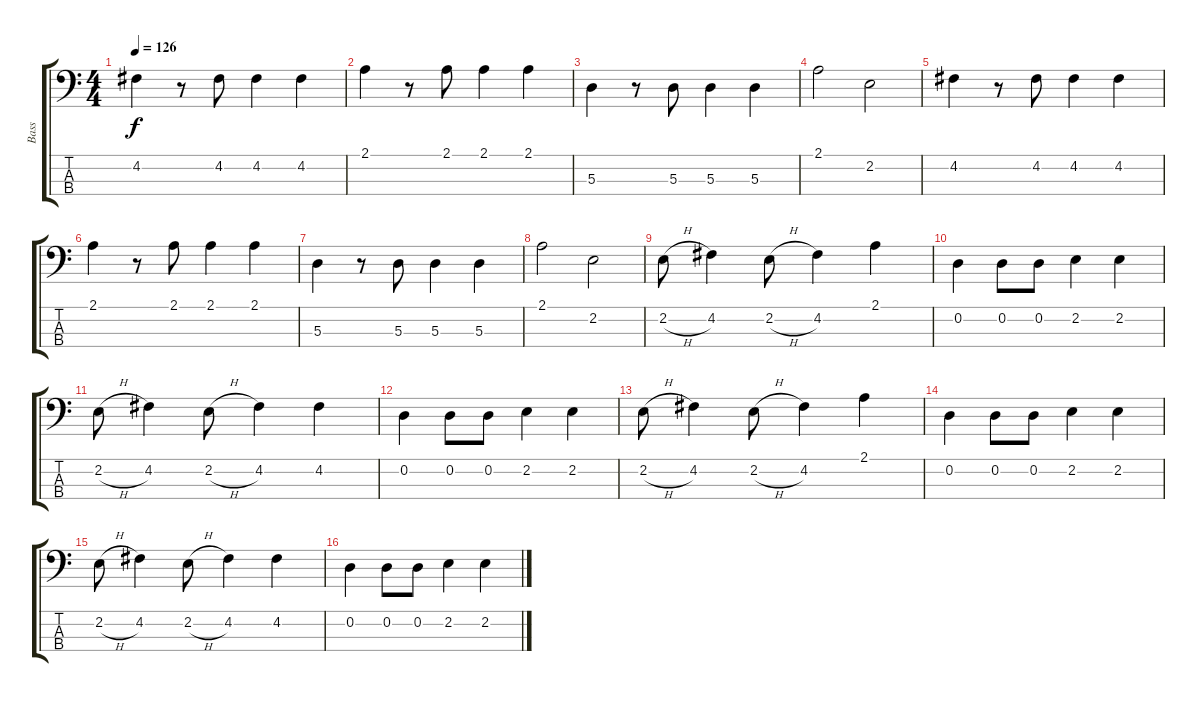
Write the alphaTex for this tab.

\track ("Bass" "Bass") {instrument electricbassfinger}
\staff {score tabs}
\tuning (G2 D2 A1 E1) {hide}
\ts (4 4)
\tempo 126
\clef f4
\ks c
4.2.4{dy f} r.8 4.2.8 4.2.4 4.2.4 |
2.1.4 r.8 2.1.8 2.1.4 2.1.4 |
5.3.4 r.8 5.3.8 5.3.4 5.3.4 |
2.1.2 2.2.2 |
4.2.4 r.8 4.2.8 4.2.4 4.2.4 |
2.1.4 r.8 2.1.8 2.1.4 2.1.4 |
5.3.4 r.8 5.3.8 5.3.4 5.3.4 |
2.1.2 2.2.2 |
2.2{h}.8 4.2.4 2.2{h}.8 4.2.4 2.1.4 |
0.2.4 0.2.8 0.2.8 2.2.4 2.2.4 |
2.2{h}.8 4.2.4 2.2{h}.8 4.2.4 4.2.4 |
0.2.4 0.2.8 0.2.8 2.2.4 2.2.4 |
2.2{h}.8 4.2.4 2.2{h}.8 4.2.4 2.1.4 |
0.2.4 0.2.8 0.2.8 2.2.4 2.2.4 |
2.2{h}.8 4.2.4 2.2{h}.8 4.2.4 4.2.4 |
0.2.4 0.2.8 0.2.8 2.2.4 2.2.4
